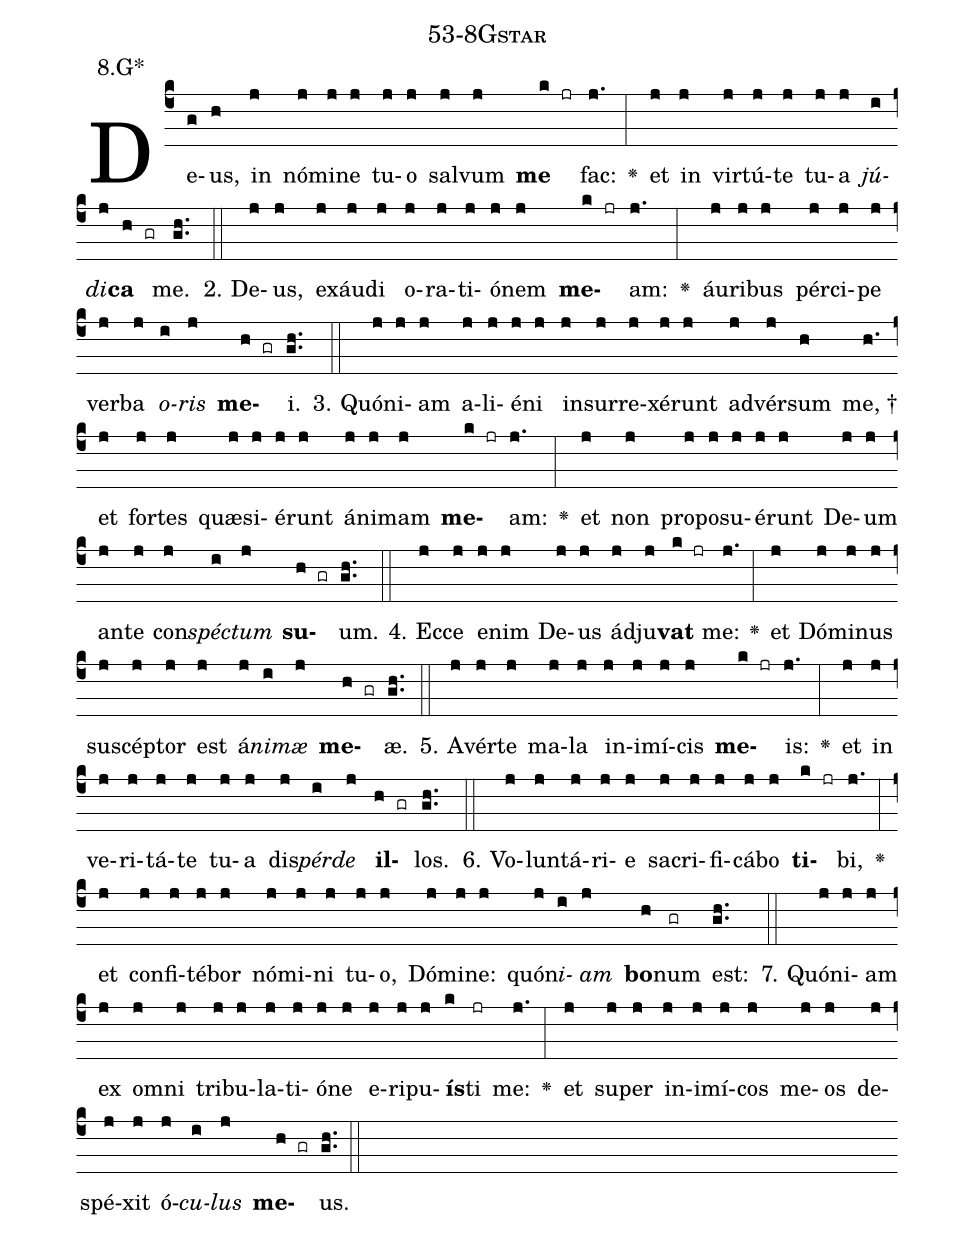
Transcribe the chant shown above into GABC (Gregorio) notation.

name: 53-8Gstar;
annotation: 8.G*;
%%
(c4)De(g)us,(h) in(j) nó(j)mi(j)ne(j) tu(j)o(j) sal(j)vum(j) <b>me</b>(k jr) fac:(j.) <v>\greheightstar</v>(:) et(j) in(j) vir(j)tú(j)te(j) tu(j)a(j) <i>jú</i>(i)<i>di</i>(j)<b>ca</b>(h gr) me.(gh..) (::)
2. De(j)us,(j) ex(j)áu(j)di(j) o(j)ra(j)ti(j)ó(j)nem(j) <b>me</b>(k jr)am:(j.) <v>\greheightstar</v>(:) áu(j)ri(j)bus(j) pér(j)ci(j)pe(j) ver(j)ba(j) <i>o</i>(i)<i>ris</i>(j) <b>me</b>(h gr)i.(gh..) (::)
3. Quón(j)i(j)am(j) a(j)li(j)é(j)ni(j) in(j)sur(j)re(j)xé(j)runt(j) ad(j)vér(j)sum(h) me, †(h.) et(j) for(j)tes(j) quæ(j)si(j)é(j)runt(j) á(j)ni(j)mam(j) <b>me</b>(k jr)am:(j.) <v>\greheightstar</v>(:) et(j) non(j) pro(j)po(j)su(j)é(j)runt(j) De(j)um(j) an(j)te(j) con(j)<i>spéc</i>(i)<i>tum</i>(j) <b>su</b>(h gr)um.(gh..) (::)
4. Ec(j)ce(j) e(j)nim(j) De(j)us(j) ád(j)ju(j)<b>vat</b>(k jr) me:(j.) <v>\greheightstar</v>(:) et(j) Dó(j)mi(j)nus(j) su(j)scép(j)tor(j) est(j) á(j)<i>ni</i>(i)<i>mæ</i>(j) <b>me</b>(h gr)æ.(gh..) (::)
5. A(j)vér(j)te(j) ma(j)la(j) in(j)i(j)mí(j)cis(j) <b>me</b>(k jr)is:(j.) <v>\greheightstar</v>(:) et(j) in(j) ve(j)ri(j)tá(j)te(j) tu(j)a(j) dis(j)<i>pér</i>(i)<i>de</i>(j) <b>il</b>(h gr)los.(gh..) (::)
6. Vo(j)lun(j)tá(j)ri(j)e(j) sa(j)cri(j)fi(j)cá(j)bo(j) <b>ti</b>(k jr)bi,(j.) <v>\greheightstar</v>(:) et(j) con(j)fi(j)té(j)bor(j) nó(j)mi(j)ni(j) tu(j)o,(j) Dó(j)mi(j)ne:(j) quón(j)<i>i</i>(i)<i>am</i>(j) <b>bo</b>(h)num(gr) est:(gh..) (::)
7. Quón(j)i(j)am(j) ex(j) om(j)ni(j) tri(j)bu(j)la(j)ti(j)ó(j)ne(j) e(j)ri(j)pu(j)<b>ís</b>(k)ti(jr) me:(j.) <v>\greheightstar</v>(:) et(j) su(j)per(j) in(j)i(j)mí(j)cos(j) me(j)os(j) de(j)spé(j)xit(j) ó(j)<i>cu</i>(i)<i>lus</i>(j) <b>me</b>(h gr)us.(gh..) (::)
